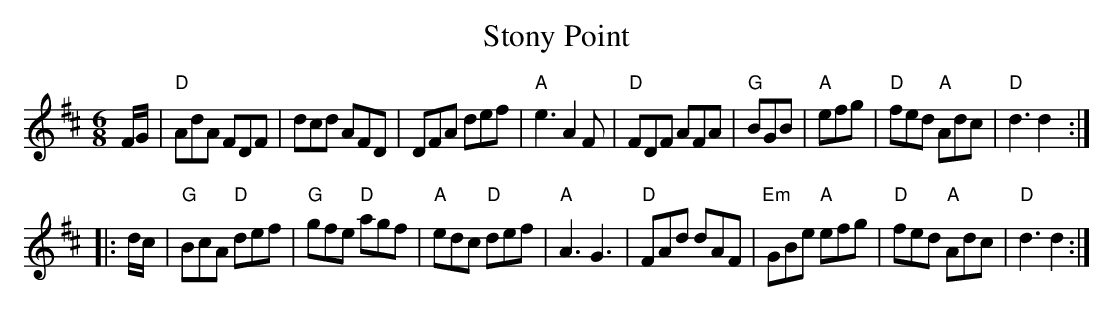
X:1
T:Stony Point
M:6/8
L:1/8
K:D
F/G/ |\
"D"AdA FDF | dcd AFD | DFA def | "A"e3A2F | \
"D"FDF AFA | "G"BGB | "A"efg | "D"fed "A"Adc | "D"d3d2 :|
|: d/c/ |\
"G"BcA "D"def | "G"gfe "D"agf | "A"edc "D"def | "A"A3G3 | \
"D"FAd dAF | "Em"GBe "A"efg | "D"fed "A"Adc | "D"d3d2 :|
